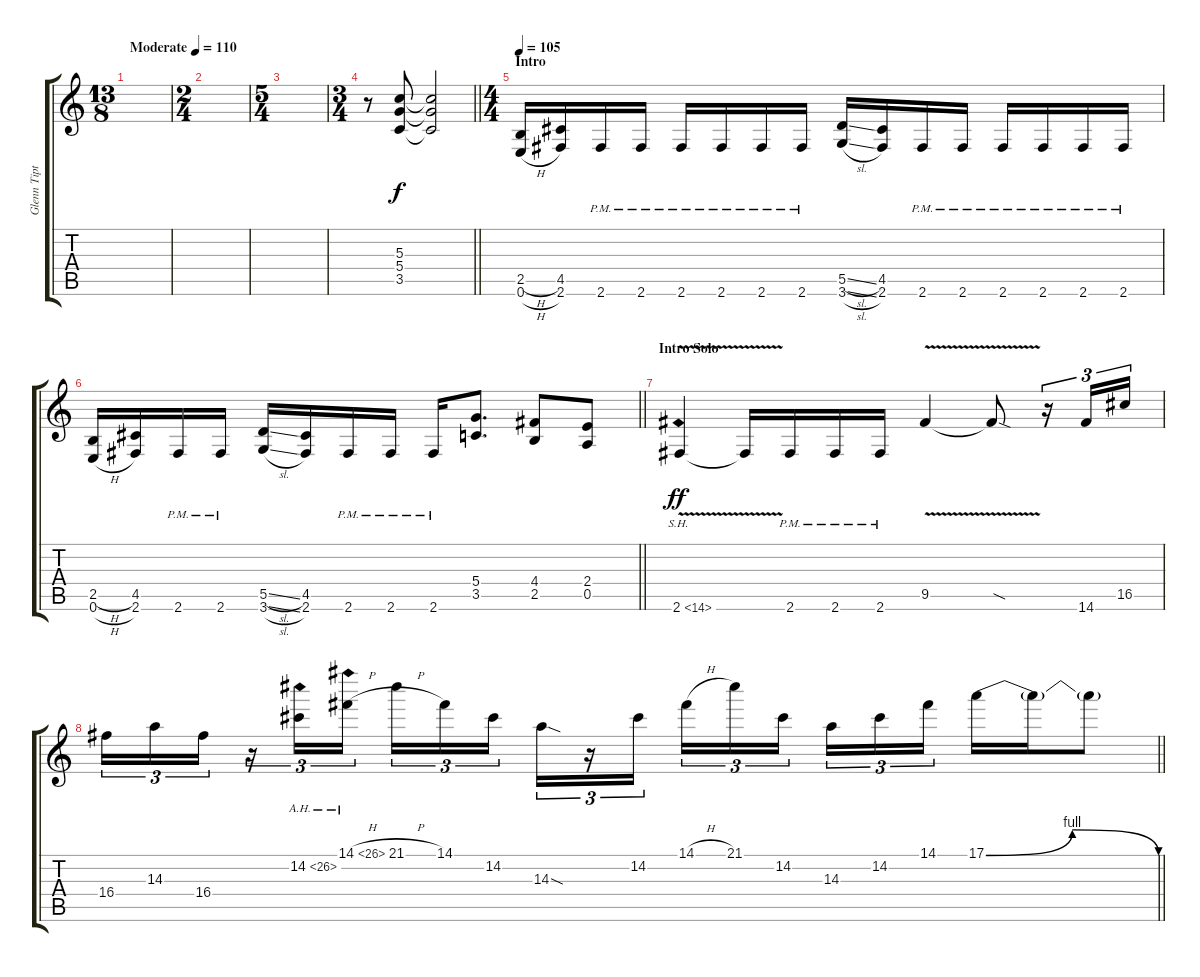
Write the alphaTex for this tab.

\track ("Glenn Tipton" "Glenn Tipt") {instrument distortionguitar}
\staff {score tabs}
\tuning (E4 B3 G3 D3 A2 E2) {hide}
\ts (13 8)
\tempo (110 "Moderate")
\clef g2
\ks c
|
\ts (2 4)
|
\ts (5 4)
|
\ts (3 4)
\barLineRight lightlight
r.8 (5.3 5.4 3.5).8 (5.3{t} 5.4{t} 3.5{t}).2 |
\ts (4 4)
\section ("" "Intro")
\tempo 105
(2.5{h} 0.6{h}).16 (4.5 2.6).16 2.6{pm}.16 2.6{pm}.16 2.6{pm}.16 2.6{pm}.16 2.6{pm}.16 2.6{pm}.16 (5.5{sl} 3.6{sl}).16 (4.5 2.6).16 2.6{pm}.16 2.6{pm}.16 2.6{pm}.16 2.6{pm}.16 2.6{pm}.16 2.6{pm}.16 |
\barLineRight lightlight
(2.5{h} 0.6{h}).16 (4.5 2.6).16 2.6{pm}.16 2.6{pm}.16 (5.5{sl} 3.6{sl}).16 (4.5 2.6).16 2.6{pm}.16 2.6{pm}.16 2.6{pm}.16 (5.4 3.5).8{d} (4.4 2.5).8 (2.4 0.5).8 |
\section ("" "Intro Solo")
2.6{sh 12 v}.4{dy ff volume 15} 2.6{t}.16 2.6{pm}.16 2.6{pm}.16 2.6{pm}.16 9.5{v}.4 9.5{sod t}.8 r.16{tu (3 2)} 14.6.16{tu (3 2)} 16.5.16{tu (3 2)} |
\barLineRight lightlight
16.4.16{tu (3 2)} 14.3.16{tu (3 2)} 16.4.16{tu (3 2)} r.16{tu (3 2)} 14.2{ah 12}.16{tu (3 2)} 14.1{ah 12 h}.16{tu (3 2)} 21.1{h}.16{tu (3 2)} 14.1.16{tu (3 2)} 14.2.16{tu (3 2) beam splitsecondary} 14.3{sod}.16{tu (3 2)} r.16{tu (3 2)} 14.2.16{tu (3 2)} 14.1{h}.16{tu (3 2)} 21.1.16{tu (3 2)} 14.2.16{tu (3 2) beam splitsecondary} 14.3.16{tu (3 2)} 14.2.16{tu (3 2)} 14.1.16{tu (3 2)} 17.1{be (bendrelease 0 0 15 4 45 4 60 0)}.16 17.1{t}.16 17.1{t}.8
